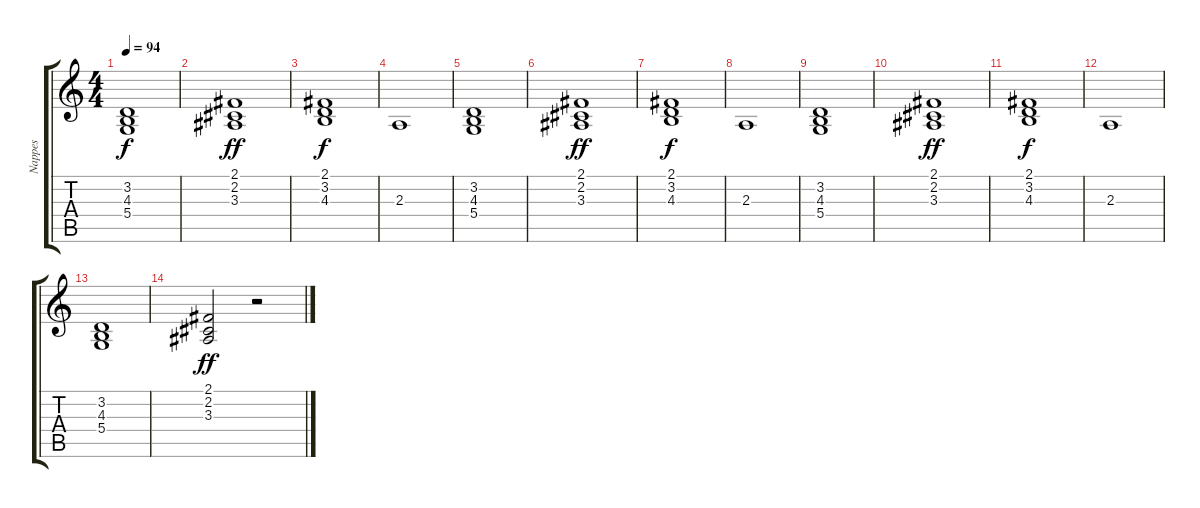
\track ("Nappes" "Nappes") {instrument synthstrings1}
\staff {score tabs}
\tuning (E4 B3 G3 D3 A2 E2) {hide}
\ts (4 4)
\tempo 94
\clef g2
\ks c
(3.2 4.3 5.4).1{dy f} |
(2.1 2.2 3.3).1{dy ff} |
(2.1 3.2 4.3).1{dy f} |
2.3.1 |
(3.2 4.3 5.4).1 |
(2.1 2.2 3.3).1{dy ff} |
(2.1 3.2 4.3).1{dy f} |
2.3.1 |
(3.2 4.3 5.4).1 |
(2.1 2.2 3.3).1{dy ff} |
(2.1 3.2 4.3).1{dy f} |
2.3.1 |
(3.2 4.3 5.4).1 |
(2.1 2.2 3.3).2{dy ff} r.2
